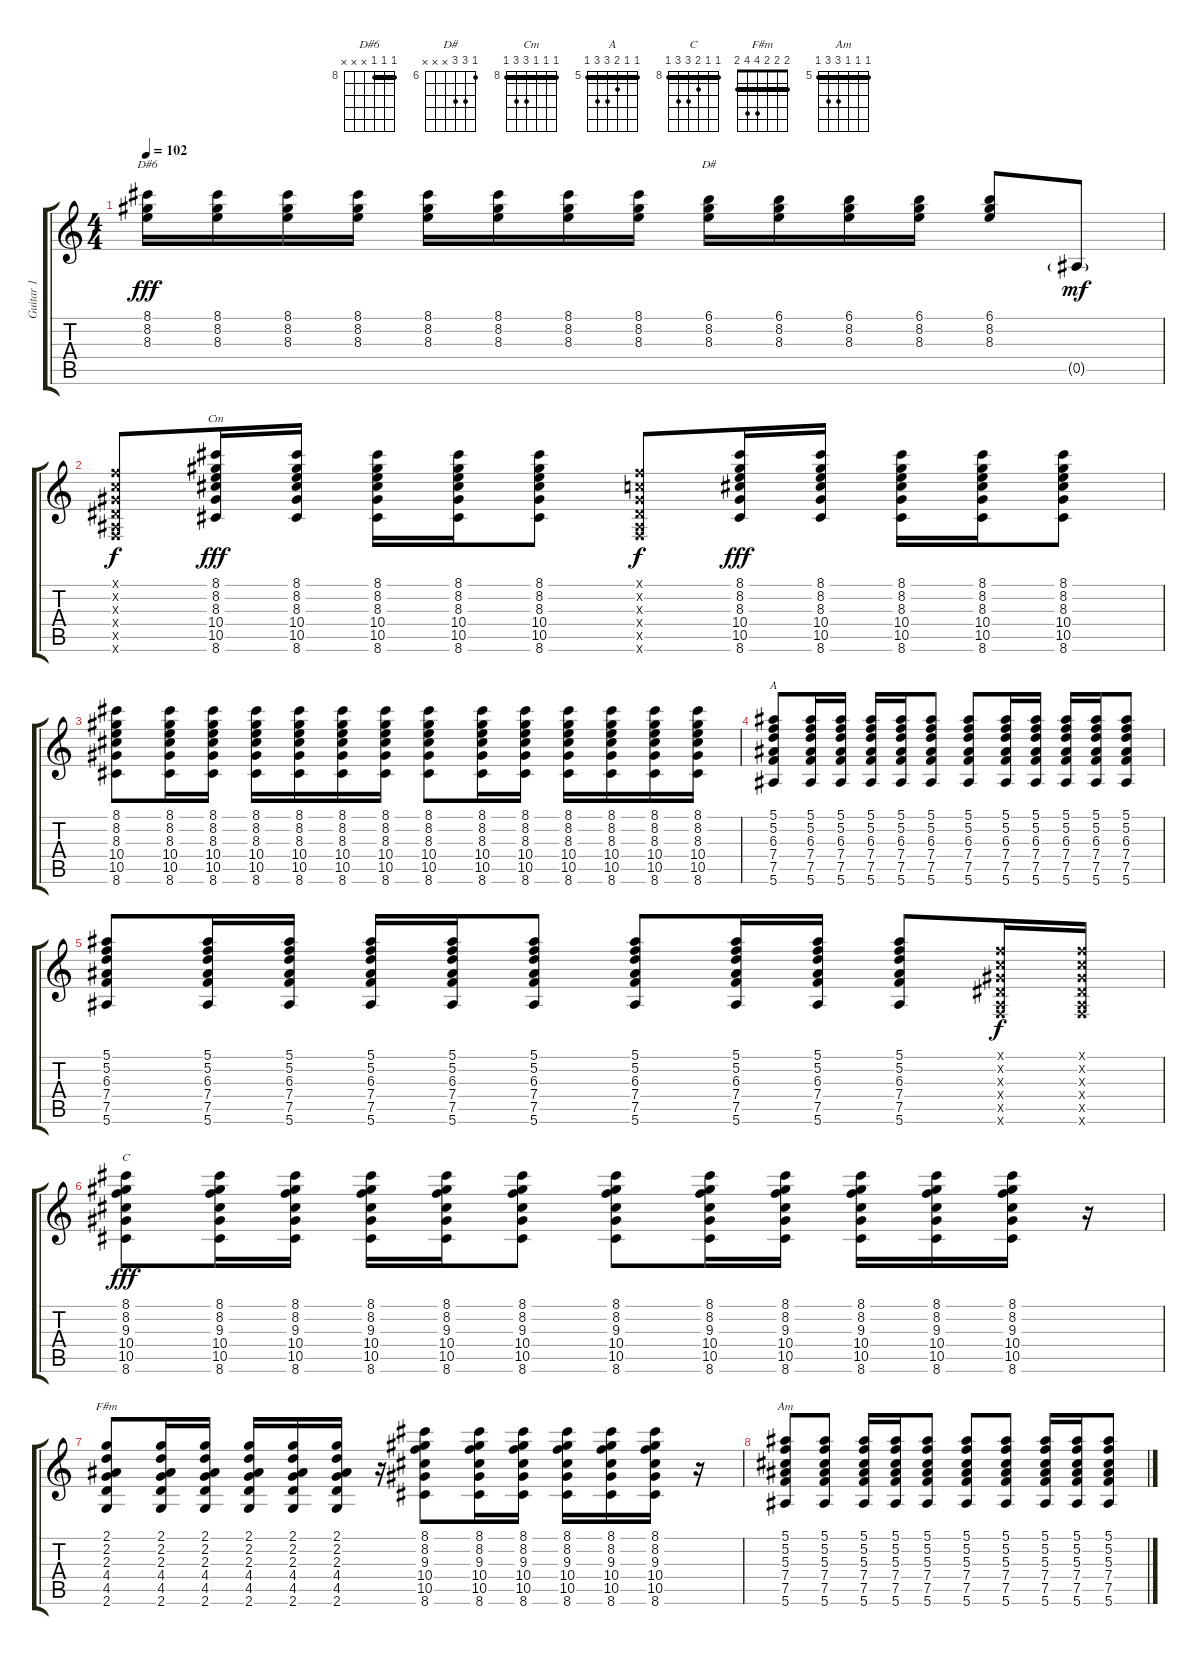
\track ("Guitar 1" "Guitar 1") {instrument acousticguitarsteel}
\staff {score tabs}
\tuning (F4 C4 Ab3 Eb3 Bb2 F2) {hide}
\chord ("D#6" 8 8 8 x x x) {firstfret 8 barre 8}
\chord ("D#" 6 8 8 x x x) {firstfret 6}
\chord ("Cm" 8 8 8 10 10 8) {firstfret 8 barre 8}
\chord ("A" 5 5 6 7 7 5) {firstfret 5 barre 5}
\chord ("C" 8 8 9 10 10 8) {firstfret 8 barre 8}
\chord ("F#m" 2 2 2 4 4 2) {barre 2}
\chord ("Am" 5 5 5 7 7 5) {firstfret 5 barre 5}
\ts (4 4)
\tempo 102
\clef g2
\ks c
(8.1 8.2 8.3).16{ch "D#6" dy fff} (8.1 8.2 8.3).16 (8.1 8.2 8.3).16 (8.1 8.2 8.3).16 (8.1 8.2 8.3).16 (8.1 8.2 8.3).16 (8.1 8.2 8.3).16 (8.1 8.2 8.3).16 (6.1 8.2 8.3).16{ch "D#"} (6.1 8.2 8.3).16 (6.1 8.2 8.3).16 (6.1 8.2 8.3).16 (6.1 8.2 8.3).8 0.5{g}.8{dy mf} |
(0.1{x} 0.2{x} 0.3{x} 0.4{x} 0.5{x} 0.6{x}).8{dy f} (8.1 8.2 8.3 10.4 10.5 8.6).16{ch "Cm" dy fff} (8.1 8.2 8.3 10.4 10.5 8.6).16 (8.1 8.2 8.3 10.4 10.5 8.6).16 (8.1 8.2 8.3 10.4 10.5 8.6).16 (8.1 8.2 8.3 10.4 10.5 8.6).8 (0.1{x} 0.2{x} 0.3{x} 0.4{x} 0.5{x} 0.6{x}).8{dy f} (8.1 8.2 8.3 10.4 10.5 8.6).16{dy fff} (8.1 8.2 8.3 10.4 10.5 8.6).16 (8.1 8.2 8.3 10.4 10.5 8.6).16 (8.1 8.2 8.3 10.4 10.5 8.6).16 (8.1 8.2 8.3 10.4 10.5 8.6).8 |
(8.1 8.2 8.3 10.4 10.5 8.6).8 (8.1 8.2 8.3 10.4 10.5 8.6).16 (8.1 8.2 8.3 10.4 10.5 8.6).16 (8.1 8.2 8.3 10.4 10.5 8.6).16 (8.1 8.2 8.3 10.4 10.5 8.6).16 (8.1 8.2 8.3 10.4 10.5 8.6).16 (8.1 8.2 8.3 10.4 10.5 8.6).16 (8.1 8.2 8.3 10.4 10.5 8.6).8 (8.1 8.2 8.3 10.4 10.5 8.6).16 (8.1 8.2 8.3 10.4 10.5 8.6).16 (8.1 8.2 8.3 10.4 10.5 8.6).16 (8.1 8.2 8.3 10.4 10.5 8.6).16 (8.1 8.2 8.3 10.4 10.5 8.6).16 (8.1 8.2 8.3 10.4 10.5 8.6).16 |
(5.1 5.2 6.3 7.4 7.5 5.6).8{ch "A"} (5.1 5.2 6.3 7.4 7.5 5.6).16 (5.1 5.2 6.3 7.4 7.5 5.6).16 (5.1 5.2 6.3 7.4 7.5 5.6).16 (5.1 5.2 6.3 7.4 7.5 5.6).16 (5.1 5.2 6.3 7.4 7.5 5.6).8 (5.1 5.2 6.3 7.4 7.5 5.6).8 (5.1 5.2 6.3 7.4 7.5 5.6).16 (5.1 5.2 6.3 7.4 7.5 5.6).16 (5.1 5.2 6.3 7.4 7.5 5.6).16 (5.1 5.2 6.3 7.4 7.5 5.6).16 (5.1 5.2 6.3 7.4 7.5 5.6).8 |
(5.1 5.2 6.3 7.4 7.5 5.6).8 (5.1 5.2 6.3 7.4 7.5 5.6).16 (5.1 5.2 6.3 7.4 7.5 5.6).16 (5.1 5.2 6.3 7.4 7.5 5.6).16 (5.1 5.2 6.3 7.4 7.5 5.6).16 (5.1 5.2 6.3 7.4 7.5 5.6).8 (5.1 5.2 6.3 7.4 7.5 5.6).8 (5.1 5.2 6.3 7.4 7.5 5.6).16 (5.1 5.2 6.3 7.4 7.5 5.6).16 (5.1 5.2 6.3 7.4 7.5 5.6).8 (0.1{x} 0.2{x} 0.3{x} 0.4{x} 0.5{x} 0.6{x}).16{dy f} (0.1{x} 0.2{x} 0.3{x} 0.4{x} 0.5{x} 0.6{x}).16 |
(8.1 8.2 9.3 10.4 10.5 8.6).8{ch "C" dy fff} (8.1 8.2 9.3 10.4 10.5 8.6).16 (8.1 8.2 9.3 10.4 10.5 8.6).16 (8.1 8.2 9.3 10.4 10.5 8.6).16 (8.1 8.2 9.3 10.4 10.5 8.6).16 (8.1 8.2 9.3 10.4 10.5 8.6).8 (8.1 8.2 9.3 10.4 10.5 8.6).8 (8.1 8.2 9.3 10.4 10.5 8.6).16 (8.1 8.2 9.3 10.4 10.5 8.6).16 (8.1 8.2 9.3 10.4 10.5 8.6).16 (8.1 8.2 9.3 10.4 10.5 8.6).16 (8.1 8.2 9.3 10.4 10.5 8.6).16 r.16 |
(2.1 2.2 2.3 4.4 4.5 2.6).8{ch "F#m"} (2.1 2.2 2.3 4.4 4.5 2.6).16 (2.1 2.2 2.3 4.4 4.5 2.6).16 (2.1 2.2 2.3 4.4 4.5 2.6).16 (2.1 2.2 2.3 4.4 4.5 2.6).16 (2.1 2.2 2.3 4.4 4.5 2.6).16 r.16 (8.1 8.2 9.3 10.4 10.5 8.6).8 (8.1 8.2 9.3 10.4 10.5 8.6).16 (8.1 8.2 9.3 10.4 10.5 8.6).16 (8.1 8.2 9.3 10.4 10.5 8.6).16 (8.1 8.2 9.3 10.4 10.5 8.6).16 (8.1 8.2 9.3 10.4 10.5 8.6).16 r.16 |
(5.1 5.2 5.3 7.4 7.5 5.6).8{ch "Am"} (5.1 5.2 5.3 7.4 7.5 5.6).8 (5.1 5.2 5.3 7.4 7.5 5.6).16 (5.1 5.2 5.3 7.4 7.5 5.6).16 (5.1 5.2 5.3 7.4 7.5 5.6).8 (5.1 5.2 5.3 7.4 7.5 5.6).8 (5.1 5.2 5.3 7.4 7.5 5.6).8 (5.1 5.2 5.3 7.4 7.5 5.6).16 (5.1 5.2 5.3 7.4 7.5 5.6).16 (5.1 5.2 5.3 7.4 7.5 5.6).8
